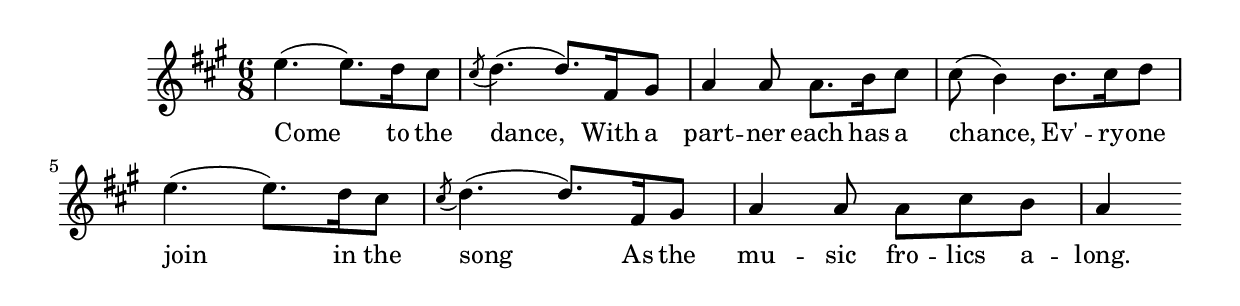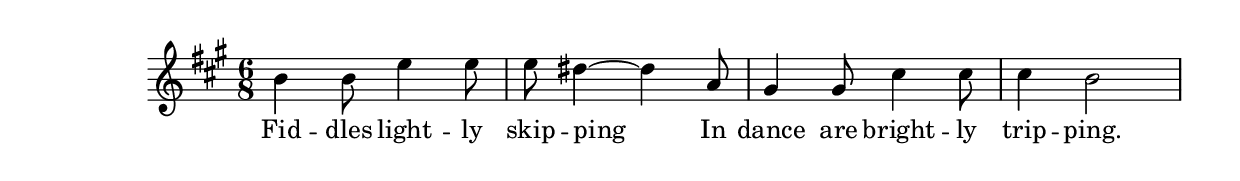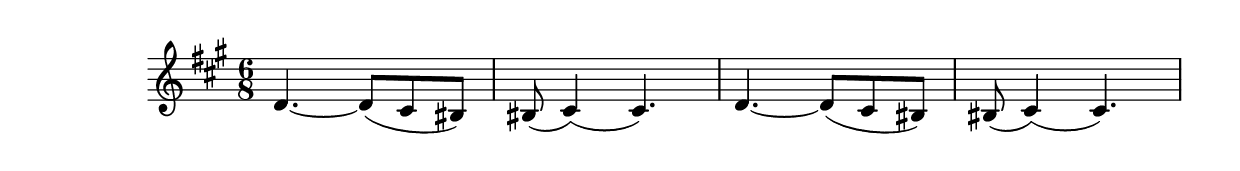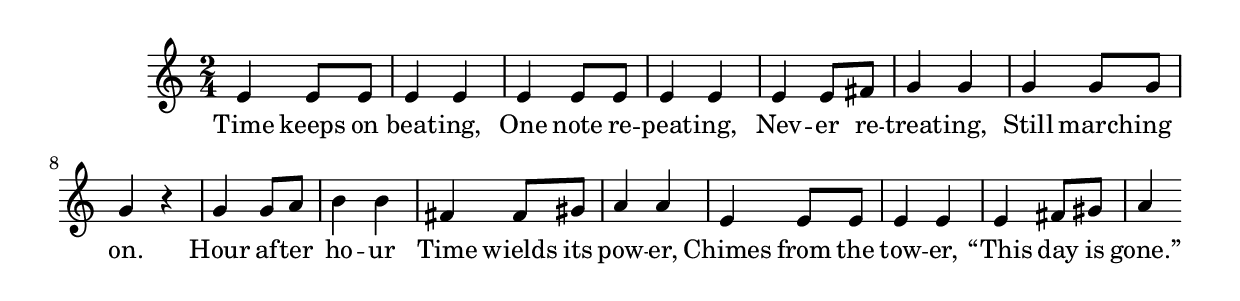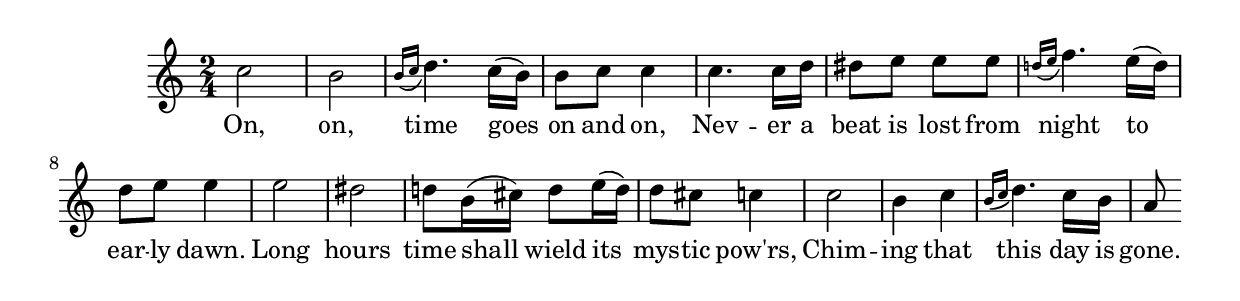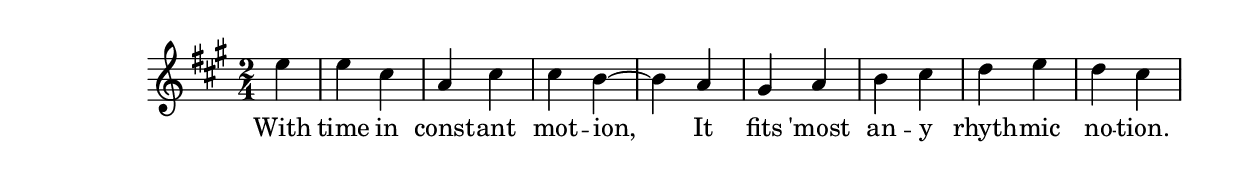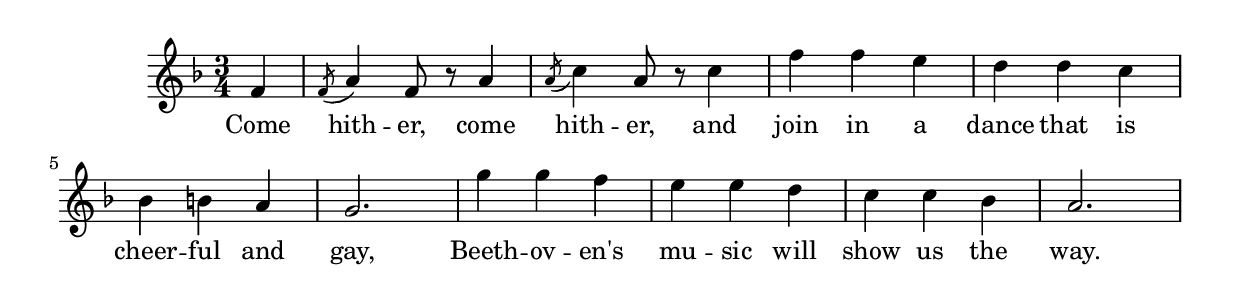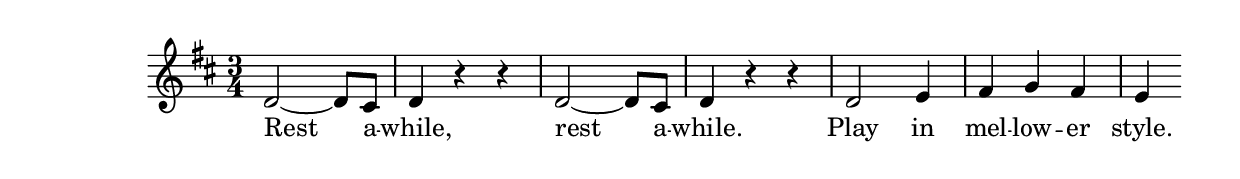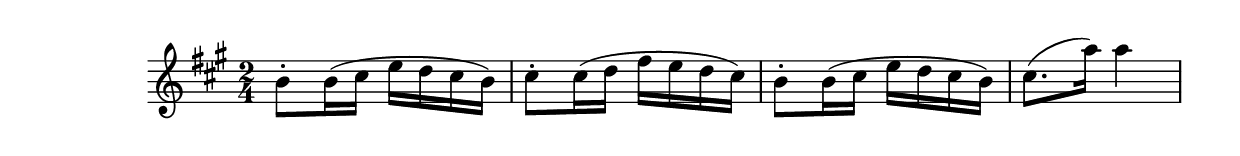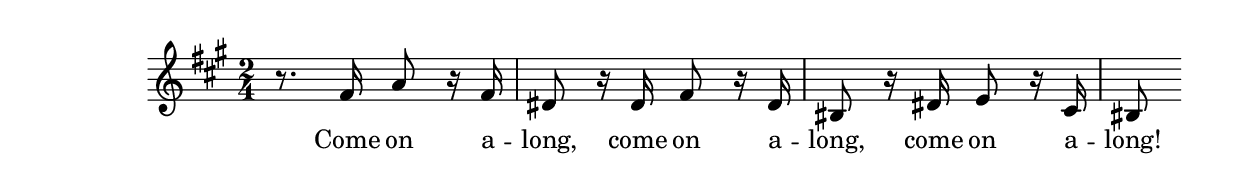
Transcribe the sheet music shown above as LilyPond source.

% Beethoven Symphony No. 7
\version "2.18.2"
% Melody definitions for movements of
% Beethovens's 7th Symphony (beethoven-007)

% Movement I Melody A {{{
melody_ia = <<
    \relative c'' {
        \clef "treble"
        \key a \major
        \time 6/8
        e4.( e8.) d16 cis8 | \slashedGrace{cis8(} d4.)( d8.) fis,16 gis8 |
        a4 a8 a8. b16 cis8 | cis8( b4) b8. cis16 d8 |
        e4.( e8.) d16 cis8 | \slashedGrace{cis8(} d4.)( d8.) fis,16 gis8 |
        a4 a8 a8 cis8 b8 | a4
    }
    \addlyrics {
        Come to the dance, With a part -- ner each has a chance,
        Ev' -- ry -- one join in the song As the mu -- sic fro -- lics a -- long.
    }
>> % }}}

% Movement I Melody B {{{
melody_ib = <<
    \relative c'' {
        \clef "treble"
        \key a \major
        \time 6/8
        b4 b8 e4 e8 | e8 dis4~ dis a8 |
        gis4 gis8 cis4 cis8 | cis4 b2
    }
    \addlyrics {
        Fid -- dles light -- ly skip -- ping
        In dance are bright -- ly trip -- ping.
    }
>> % }}}

% Movement I Melody C {{{
melody_ic = <<
    \relative c' {
        \clef "treble"
        \key a \major
        \time 6/8
        d4.~ d8( cis8 bis8) | bis8( cis4)( cis4.) |
        d4.~ d8( cis8 bis8) | bis8( cis4)( cis4.) |
    }
    \addlyrics {
    }
>> % }}}

% Movement II Melody A {{{
melody_iia = <<
    \relative c' {
        \clef "treble"
        \key a \minor
        \time 2/4
        e4 e8 e8 | e4 e | e4 e8 e | e4 e |
        e4 e8 fis8 | g4 g | g4 g8 g | g4 r |
        g4 g8 a | b4 b | fis4 fis8 gis8 | a4 a |
        e4 e8 e | e4 e | e4 fis8 gis | a4

    }
    \addlyrics {
        Time keeps on beat -- ing, One note re -- peat -- ing,
        Nev -- er re -- treat -- ing, Still march -- ing on.
        Hour af -- ter ho -- ur Time wields its pow -- er,
        Chimes from the tow -- er, “This day is gone.”
    }
>> % }}}

% Movement II Melody B {{{
melody_iib = <<
    \relative c'' {
        \clef "treble"
        \key a \minor
        \time 2/4
        c2 | b2 | \grace{b16( c} d4.) c16( b) |
        b8 c c4 | c4. c16 d | dis8 e e e |
        \grace{d!16( e} f4.) e16( d16) | d8 e e4 | e2 |
        dis2 | d!8 b16( cis16) d8 e16( d) | d8 cis8 c4 | c2 |
        b4 c | \grace{b16( c} d4.) c16 b16 | a8
    }
    \addlyrics {
        On, on, time goes on and on,
        Nev -- er a beat is lost from night to ear -- ly dawn.
        Long hours time shall wield its mys -- tic pow'rs,
        Chim -- ing that this day is gone.
    }
>> % }}}

% Movement II Melody C {{{
melody_iic = <<
    \relative c'' {
        \clef "treble"
        \key a \major
        \time 2/4
        \partial 4 e4 |
        e4 cis | a4 cis | cis4 b~ | b4 a |
        gis4 a | b4 cis | d4 e | d4 cis
    }
    \addlyrics {
        With time in const -- ant mot -- ion, It fits
        'most an -- y rhyth -- mic no -- tion.
    }
>> % }}}

% Movement III Melody A {{{
melody_iiia = <<
    \relative c' {
        \clef "treble"
        \key f \major
        \time 3/4
        \partial 4 f4 |
        \slashedGrace{f8(} a4) f8 r8 a4 |
        \slashedGrace{a8(} c4) a8 r8 c4 |
        f4 f e | d4 d c | bes4 b a | g2. |
        g'4 g f | e4 e d | c4 c bes | a2. |
    }
    \addlyrics {
        Come hith -- er, come hith -- er, and join in a dance
        that is cheer -- ful and gay, Beeth -- ov -- en's
        mu -- sic will show us the way.
    }
>> % }}}

% Movement II Melody C {{{
melody_iic = <<
    \relative c'' {
        \clef "treble"
        \key a \major
        \time 2/4
        \partial 4 e4 |
        e4 cis | a4 cis | cis4 b~ | b4 a |
        gis4 a | b4 cis | d4 e | d4 cis
    }
    \addlyrics {
        With time in const -- ant mot -- ion, It fits
        'most an -- y rhyth -- mic no -- tion.
    }
>> % }}}

% Movement III Melody B {{{
melody_iiib = <<
    \relative c' {
        \clef "treble"
        \key d \major
        \time 3/4
        d2~ d8 cis | d4 r r |
        d2~ d8 cis | d4 r r |
        d2 e4 | fis4 g fis | e4
    }
    \addlyrics {
        Rest a -- while, rest a -- while.
        Play in mel -- low -- er style.
    }
>> % }}}

% Movement II Melody C {{{
melody_iic = <<
    \relative c'' {
        \clef "treble"
        \key a \major
        \time 2/4
        \partial 4 e4 |
        e4 cis | a4 cis | cis4 b~ | b4 a |
        gis4 a | b4 cis | d4 e | d4 cis
    }
    \addlyrics {
        With time in const -- ant mot -- ion, It fits
        'most an -- y rhyth -- mic no -- tion.
    }
>> % }}}

% Movement IV Melody A {{{
melody_iva = <<
    \relative c'' {
        \clef "treble"
        \key a \major
        \time 2/4
        b8\staccato b16( cis e d cis b) |
        cis8\staccato cis16( d fis e d cis) |
        b8\staccato b16( cis e d cis b) |
        cis8.( a'16) a4 |
    }
    \addlyrics {
    }
>> % }}}

% Movement II Melody C {{{
melody_iic = <<
    \relative c'' {
        \clef "treble"
        \key a \major
        \time 2/4
        \partial 4 e4 |
        e4 cis | a4 cis | cis4 b~ | b4 a |
        gis4 a | b4 cis | d4 e | d4 cis
    }
    \addlyrics {
        With time in const -- ant mot -- ion, It fits
        'most an -- y rhyth -- mic no -- tion.
    }
>> % }}}

% Movement IV Melody B {{{
melody_ivb = <<
    \relative c' {
        \clef "treble"
        \key a \major
        \time 2/4
        r8. fis16 a8 r16 fis16 |
        dis8 r16 dis16 fis8 r16 dis16 |
        bis8 r16 dis16 e8 r16 cis16 |
        bis8
    }
    \addlyrics {
        Come on a -- long,
        come on a -- long,
        come on a -- long!
    }
>> % }}}

% Movement II Melody C {{{
melody_iic = <<
    \relative c'' {
        \clef "treble"
        \key a \major
        \time 2/4
        \partial 4 e4 |
        e4 cis | a4 cis | cis4 b~ | b4 a |
        gis4 a | b4 cis | d4 e | d4 cis
    }
    \addlyrics {
        With time in const -- ant mot -- ion, It fits
        'most an -- y rhyth -- mic no -- tion.
    }
>> % }}}

\paper { oddFooterMarkup = ##f }
\layout { ragged-right = ##f }

\book { \bookOutputSuffix "1a" \melody_ia }
\book { \bookOutputSuffix "1b" \melody_ib }
\book { \bookOutputSuffix "1c" \melody_ic }
\book { \bookOutputSuffix "2a" \melody_iia }
\book { \bookOutputSuffix "2b" \melody_iib }
\book { \bookOutputSuffix "2c" \melody_iic }
\book { \bookOutputSuffix "3a" \melody_iiia }
\book { \bookOutputSuffix "3b" \melody_iiib }
\book { \bookOutputSuffix "4a" \melody_iva }
\book { \bookOutputSuffix "4b" \melody_ivb }
